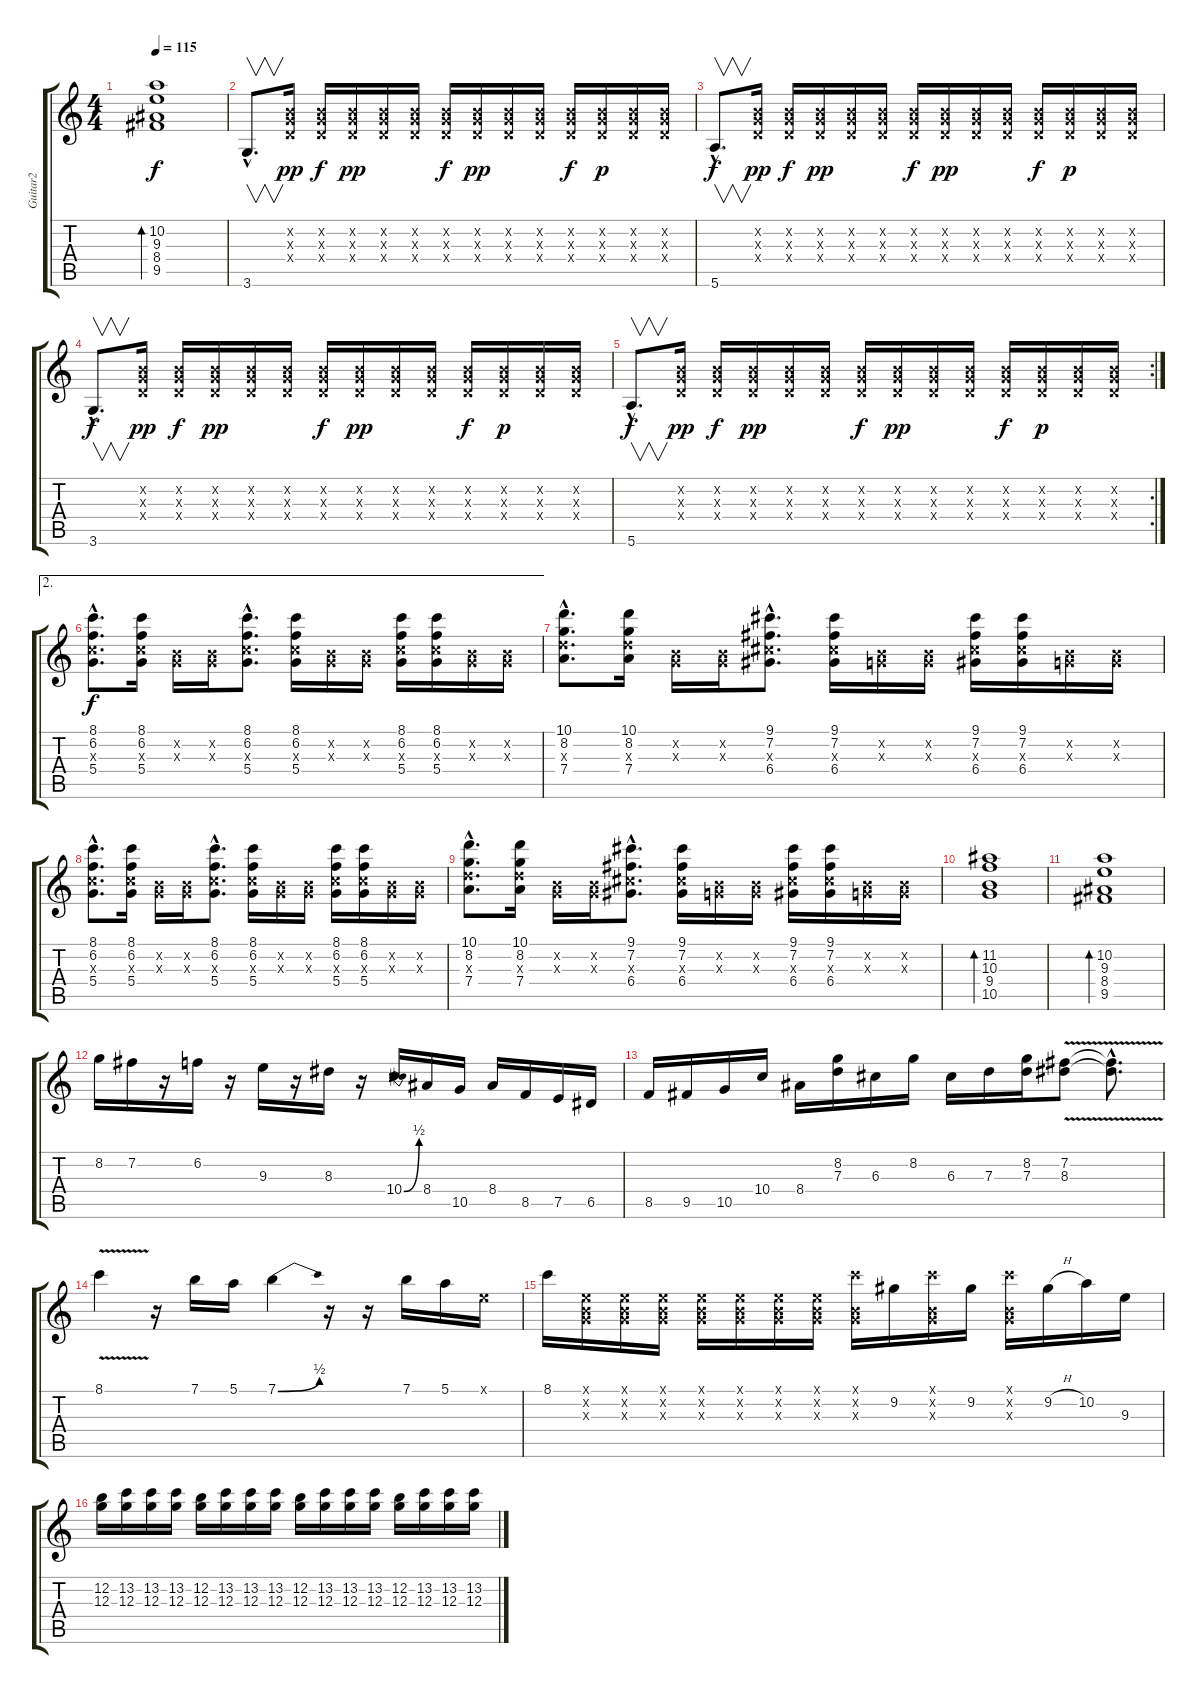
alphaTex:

\track ("Guitar2" "Guitar2") {instrument overdrivenguitar}
\staff {score tabs}
\tuning (E4 B3 G3 D3 A2 E2) {hide}
\ts (4 4)
\tempo 115
\clef g2
\ks c
(10.2 9.3 8.4 9.5).1{bd 240 dy f} |
3.6{hac}.8{v d} (0.2{x} 0.3{x} 0.4{x}).16{dy pp} (0.2{x} 0.3{x} 0.4{x}).16{dy f} (0.2{x} 0.3{x} 0.4{x}).16{dy pp} (0.2{x} 0.3{x} 0.4{x}).16 (0.2{x} 0.3{x} 0.4{x}).16 (0.2{x} 0.3{x} 0.4{x}).16{dy f} (0.2{x} 0.3{x} 0.4{x}).16{dy pp} (0.2{x} 0.3{x} 0.4{x}).16 (0.2{x} 0.3{x} 0.4{x}).16 (0.2{x} 0.3{x} 0.4{x}).16{dy f} (0.2{x} 0.3{x} 0.4{x}).16{dy p} (0.2{x} 0.3{x} 0.4{x}).16 (0.2{x} 0.3{x} 0.4{x}).16 |
5.6{hac}.8{v d dy f} (0.2{x} 0.3{x} 0.4{x}).16{dy pp} (0.2{x} 0.3{x} 0.4{x}).16{dy f} (0.2{x} 0.3{x} 0.4{x}).16{dy pp} (0.2{x} 0.3{x} 0.4{x}).16 (0.2{x} 0.3{x} 0.4{x}).16 (0.2{x} 0.3{x} 0.4{x}).16{dy f} (0.2{x} 0.3{x} 0.4{x}).16{dy pp} (0.2{x} 0.3{x} 0.4{x}).16 (0.2{x} 0.3{x} 0.4{x}).16 (0.2{x} 0.3{x} 0.4{x}).16{dy f} (0.2{x} 0.3{x} 0.4{x}).16{dy p} (0.2{x} 0.3{x} 0.4{x}).16 (0.2{x} 0.3{x} 0.4{x}).16 |
3.6{hac}.8{v d dy f} (0.2{x} 0.3{x} 0.4{x}).16{dy pp} (0.2{x} 0.3{x} 0.4{x}).16{dy f} (0.2{x} 0.3{x} 0.4{x}).16{dy pp} (0.2{x} 0.3{x} 0.4{x}).16 (0.2{x} 0.3{x} 0.4{x}).16 (0.2{x} 0.3{x} 0.4{x}).16{dy f} (0.2{x} 0.3{x} 0.4{x}).16{dy pp} (0.2{x} 0.3{x} 0.4{x}).16 (0.2{x} 0.3{x} 0.4{x}).16 (0.2{x} 0.3{x} 0.4{x}).16{dy f} (0.2{x} 0.3{x} 0.4{x}).16{dy p} (0.2{x} 0.3{x} 0.4{x}).16 (0.2{x} 0.3{x} 0.4{x}).16 |
\rc 2
5.6{hac}.8{v d dy f} (0.2{x} 0.3{x} 0.4{x}).16{dy pp} (0.2{x} 0.3{x} 0.4{x}).16{dy f} (0.2{x} 0.3{x} 0.4{x}).16{dy pp} (0.2{x} 0.3{x} 0.4{x}).16 (0.2{x} 0.3{x} 0.4{x}).16 (0.2{x} 0.3{x} 0.4{x}).16{dy f} (0.2{x} 0.3{x} 0.4{x}).16{dy pp} (0.2{x} 0.3{x} 0.4{x}).16 (0.2{x} 0.3{x} 0.4{x}).16 (0.2{x} 0.3{x} 0.4{x}).16{dy f} (0.2{x} 0.3{x} 0.4{x}).16{dy p} (0.2{x} 0.3{x} 0.4{x}).16 (0.2{x} 0.3{x} 0.4{x}).16 |
\ae 2
(8.1{hac} 6.2{hac} 5.3{hac x} 5.4{hac}).8{d dy f} (8.1 6.2 5.3{x} 5.4).16 (0.2{x} 0.3{x}).16 (0.2{x} 0.3{x}).16 (8.1{hac} 6.2{hac} 5.3{hac x} 5.4{hac}).8{d} (8.1 6.2 5.3{x} 5.4).16 (0.2{x} 0.3{x}).16 (0.2{x} 0.3{x}).16 (8.1 6.2 5.3{x} 5.4).16 (8.1 6.2 5.3{x} 5.4).16 (0.2{x} 0.3{x}).16 (0.2{x} 0.3{x}).16 |
(10.1{hac} 8.2{hac} 7.3{hac x} 7.4{hac}).8{d} (10.1 8.2 7.3{x} 7.4).16 (0.2{x} 0.3{x}).16 (0.2{x} 0.3{x}).16 (9.1{hac} 7.2{hac} 6.3{hac x} 6.4{hac}).8{d} (9.1 7.2 6.3{x} 6.4).16 (0.2{x} 0.3{x}).16 (0.2{x} 0.3{x}).16 (9.1 7.2 6.3{x} 6.4).16 (9.1 7.2 6.3{x} 6.4).16 (0.2{x} 0.3{x}).16 (0.2{x} 0.3{x}).16 |
(8.1{hac} 6.2{hac} 5.3{hac x} 5.4{hac}).8{d} (8.1 6.2 5.3{x} 5.4).16 (0.2{x} 0.3{x}).16 (0.2{x} 0.3{x}).16 (8.1{hac} 6.2{hac} 5.3{hac x} 5.4{hac}).8{d} (8.1 6.2 5.3{x} 5.4).16 (0.2{x} 0.3{x}).16 (0.2{x} 0.3{x}).16 (8.1 6.2 5.3{x} 5.4).16 (8.1 6.2 5.3{x} 5.4).16 (0.2{x} 0.3{x}).16 (0.2{x} 0.3{x}).16 |
(10.1{hac} 8.2{hac} 7.3{hac x} 7.4{hac}).8{d} (10.1 8.2 7.3{x} 7.4).16 (0.2{x} 0.3{x}).16 (0.2{x} 0.3{x}).16 (9.1{hac} 7.2{hac} 6.3{hac x} 6.4{hac}).8{d} (9.1 7.2 6.3{x} 6.4).16 (0.2{x} 0.3{x}).16 (0.2{x} 0.3{x}).16 (9.1 7.2 6.3{x} 6.4).16 (9.1 7.2 6.3{x} 6.4).16 (0.2{x} 0.3{x}).16 (0.2{x} 0.3{x}).16 |
(11.2 10.3 9.4 10.5).1{bd 240} |
(10.2 9.3 8.4 9.5).1{bd 240} |
8.2.16 7.2.16 r.16 6.2.16 r.16 9.3.16 r.16 8.3.16 r.16 10.4{be (bend 0 0 60 2)}.16 8.4.16 10.5.16 8.4.16 8.5.16 7.5.16 6.5.16 |
8.5.16 9.5.16 10.5.16 10.4.16 8.4.16 (8.2 7.3).16 6.3.16 8.2.16 6.3.16 7.3.16 (8.2 7.3).16 (7.2{v} 8.3{v}).8 (7.2{hac t} 8.3{hac t}).8{d} |
8.1{v}.4 r.16 7.1.16 5.1.16 7.1{be (bend 0 0 60 2)}.4 r.16 r.16 7.1.16 5.1.16 0.1{x}.16 |
8.1.16 (0.1{x} 0.2{x} 0.3{x}).16 (0.1{x} 0.2{x} 0.3{x}).16 (0.1{x} 0.2{x} 0.3{x}).16 (0.1{x} 0.2{x} 0.3{x}).16 (0.1{x} 0.2{x} 0.3{x}).16 (0.1{x} 0.2{x} 0.3{x}).16 (0.1{x} 0.2{x} 0.3{x}).16 (8.1{x} 0.2{x} 0.3{x}).16 9.2.16 (8.1{x} 0.2{x} 0.3{x}).16 9.2.16 (8.1{x} 0.2{x} 0.3{x}).16 9.2{h}.16 10.2.16 9.3.16 |
(12.2 12.3).16 (13.2 12.3).16 (13.2 12.3).16 (13.2 12.3).16 (12.2 12.3).16 (13.2 12.3).16 (13.2 12.3).16 (13.2 12.3).16 (12.2 12.3).16 (13.2 12.3).16 (13.2 12.3).16 (13.2 12.3).16 (12.2 12.3).16 (13.2 12.3).16 (13.2 12.3).16 (13.2 12.3).16
